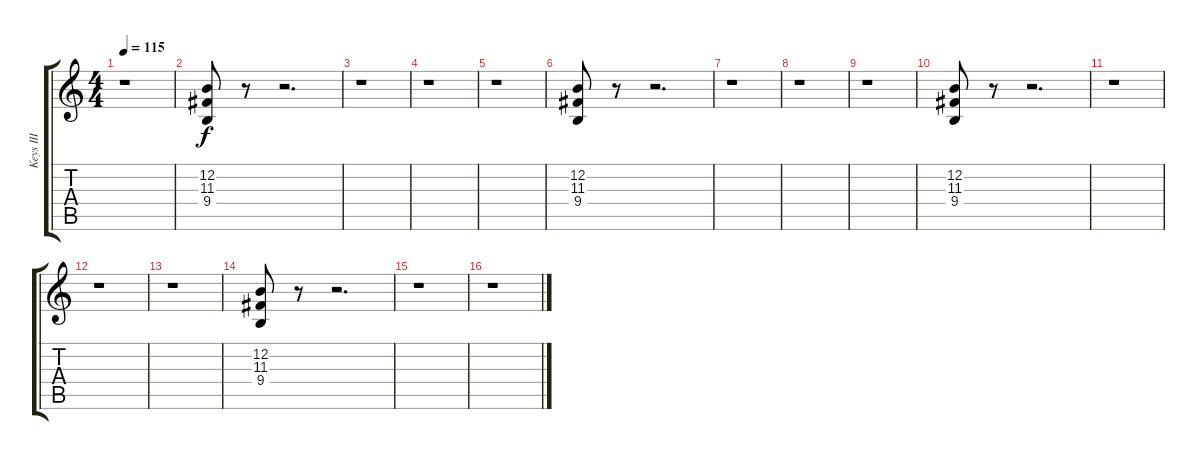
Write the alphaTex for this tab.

\track ("Keys III" "Keys III") {instrument synthstrings1}
\staff {score tabs}
\tuning (E4 B3 G3 D3 A2 E2) {hide}
\ts (4 4)
\tempo 115
\clef g2
\ks c
r.1{dy f} |
(12.2 11.3 9.4).8 r.8 r.2{d} |
r.1 |
r.1 |
r.1 |
(12.2 11.3 9.4).8 r.8 r.2{d} |
r.1 |
r.1 |
r.1 |
(12.2 11.3 9.4).8 r.8 r.2{d} |
r.1 |
r.1 |
r.1 |
(12.2 11.3 9.4).8 r.8 r.2{d} |
r.1 |
r.1
